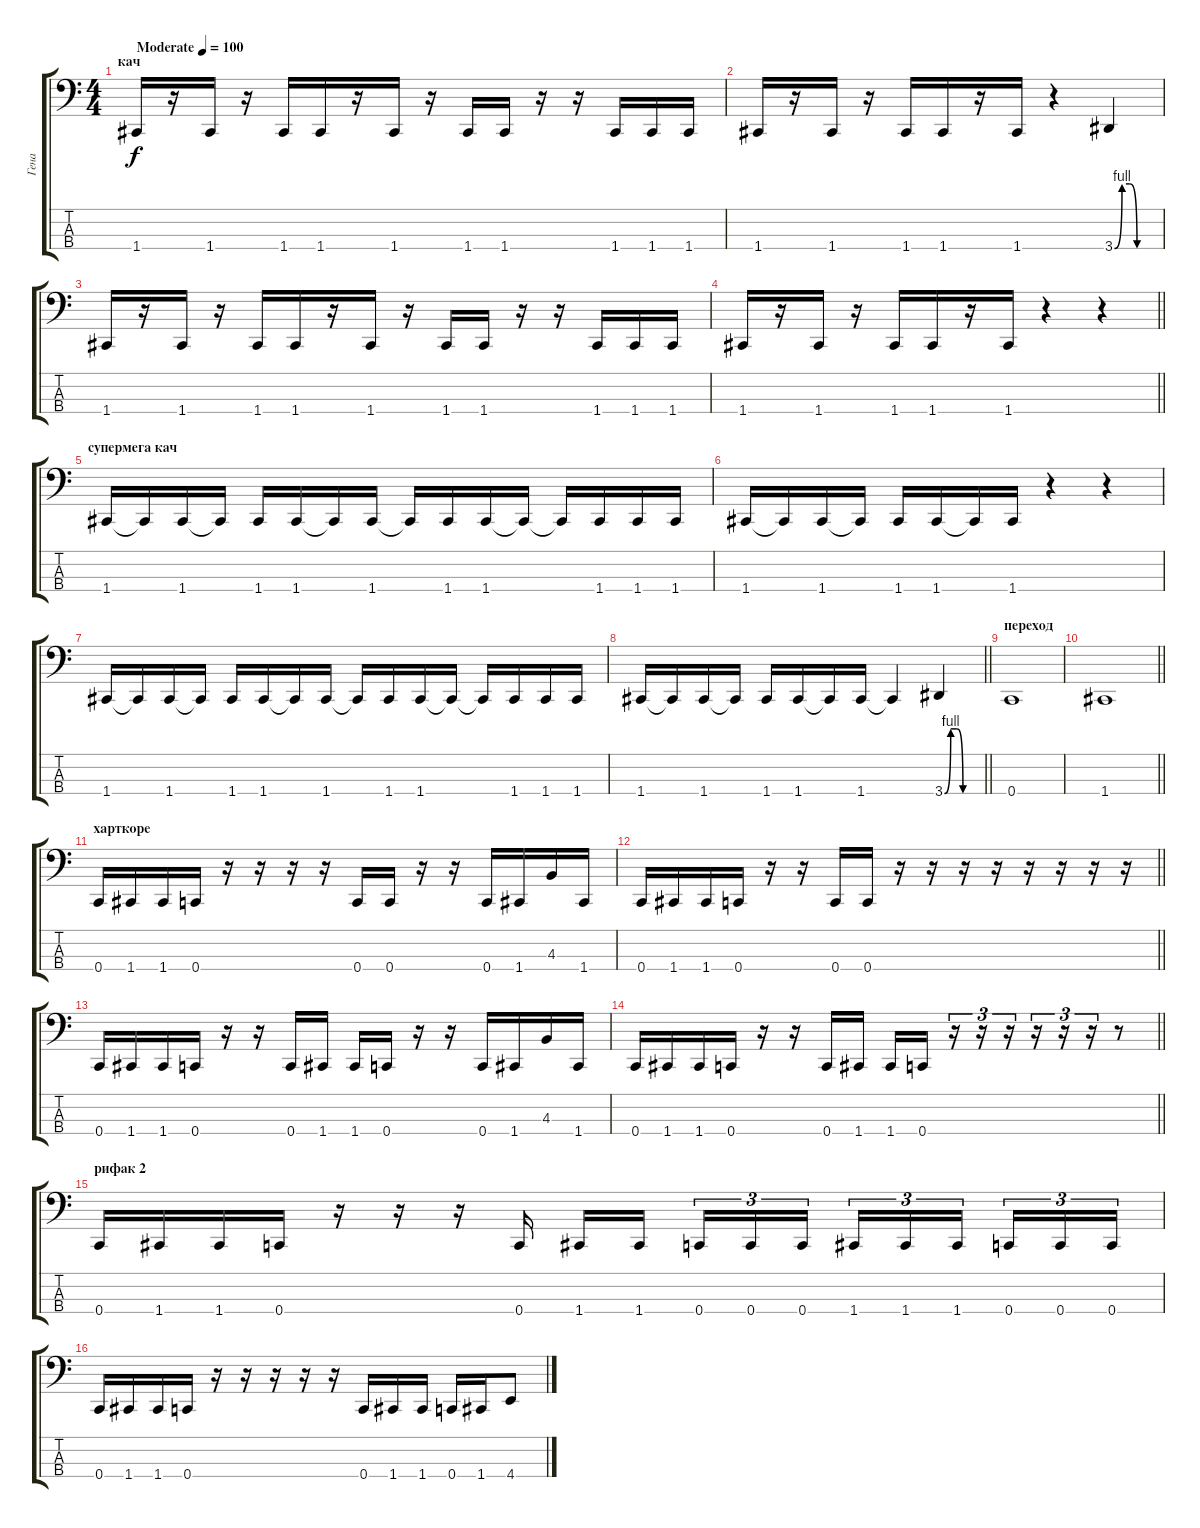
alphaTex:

\track ("Гена" "Гена") {instrument electricbasspick}
\staff {score tabs}
\tuning (F2 C2 G1 C1) {hide}
\ts (4 4)
\section ("" "кач")
\tempo (100 "Moderate")
\clef f4
\ks c
1.4.16{dy f instrument electricbasspick} r.16 1.4.16 r.16 1.4.16 1.4.16 r.16 1.4.16 r.16 1.4.16 1.4.16 r.16 r.16 1.4.16 1.4.16 1.4.16 |
1.4.16 r.16 1.4.16 r.16 1.4.16 1.4.16 r.16 1.4.16 r.4 3.4{be (custom 0 0 10 4 20 4 30 0 60 0)}.4 |
1.4.16 r.16 1.4.16 r.16 1.4.16 1.4.16 r.16 1.4.16 r.16 1.4.16 1.4.16 r.16 r.16 1.4.16 1.4.16 1.4.16 |
\barLineRight lightlight
1.4.16 r.16 1.4.16 r.16 1.4.16 1.4.16 r.16 1.4.16 r.4 r.4 |
\section ("" "супермега кач")
1.4.16 1.4{t}.16 1.4.16 1.4{t}.16 1.4.16 1.4.16 1.4{t}.16 1.4.16 1.4{t}.16 1.4.16 1.4.16 1.4{t}.16 1.4{t}.16 1.4.16 1.4.16 1.4.16 |
1.4.16 1.4{t}.16 1.4.16 1.4{t}.16 1.4.16 1.4.16 1.4{t}.16 1.4.16 r.4 r.4 |
1.4.16 1.4{t}.16 1.4.16 1.4{t}.16 1.4.16 1.4.16 1.4{t}.16 1.4.16 1.4{t}.16 1.4.16 1.4.16 1.4{t}.16 1.4{t}.16 1.4.16 1.4.16 1.4.16 |
\barLineRight lightlight
1.4.16 1.4{t}.16 1.4.16 1.4{t}.16 1.4.16 1.4.16 1.4{t}.16 1.4.16 1.4{t}.4 3.4{be (custom 0 0 10 4 20 4 30 0 60 0)}.4 |
\section ("" "переход")
0.4.1 |
\barLineRight lightlight
1.4.1 |
\section ("" "харткоре")
0.4.16 1.4.16 1.4.16 0.4.16 r.16 r.16 r.16 r.16 0.4.16 0.4.16 r.16 r.16 0.4.16 1.4.16 4.3.16 1.4.16 |
\barLineRight lightlight
0.4.16 1.4.16 1.4.16 0.4.16 r.16 r.16 0.4.16 0.4.16 r.16 r.16 r.16 r.16 r.16 r.16 r.16 r.16 |
0.4.16 1.4.16 1.4.16 0.4.16 r.16 r.16 0.4.16 1.4.16 1.4.16 0.4.16 r.16 r.16 0.4.16 1.4.16 4.3.16 1.4.16 |
\barLineRight lightlight
0.4.16 1.4.16 1.4.16 0.4.16 r.16 r.16 0.4.16 1.4.16 1.4.16 0.4.16 r.16{tu (3 2)} r.16{tu (3 2)} r.16{tu (3 2)} r.16{tu (3 2)} r.16{tu (3 2)} r.16{tu (3 2)} r.8 |
\section ("" "рифак 2")
0.4.16 1.4.16 1.4.16 0.4.16 r.16 r.16 r.16 0.4.16 1.4.16 1.4.16{beam splitsecondary} 0.4.16{tu (3 2)} 0.4.16{tu (3 2)} 0.4.16{tu (3 2)} 1.4.16{tu (3 2)} 1.4.16{tu (3 2)} 1.4.16{tu (3 2) beam splitsecondary} 0.4.16{tu (3 2)} 0.4.16{tu (3 2)} 0.4.16{tu (3 2)} |
0.4.16 1.4.16 1.4.16 0.4.16 r.16 r.16 r.16 r.16 r.16 0.4.16 1.4.16 1.4.16 0.4.16 1.4.16 4.4.8
